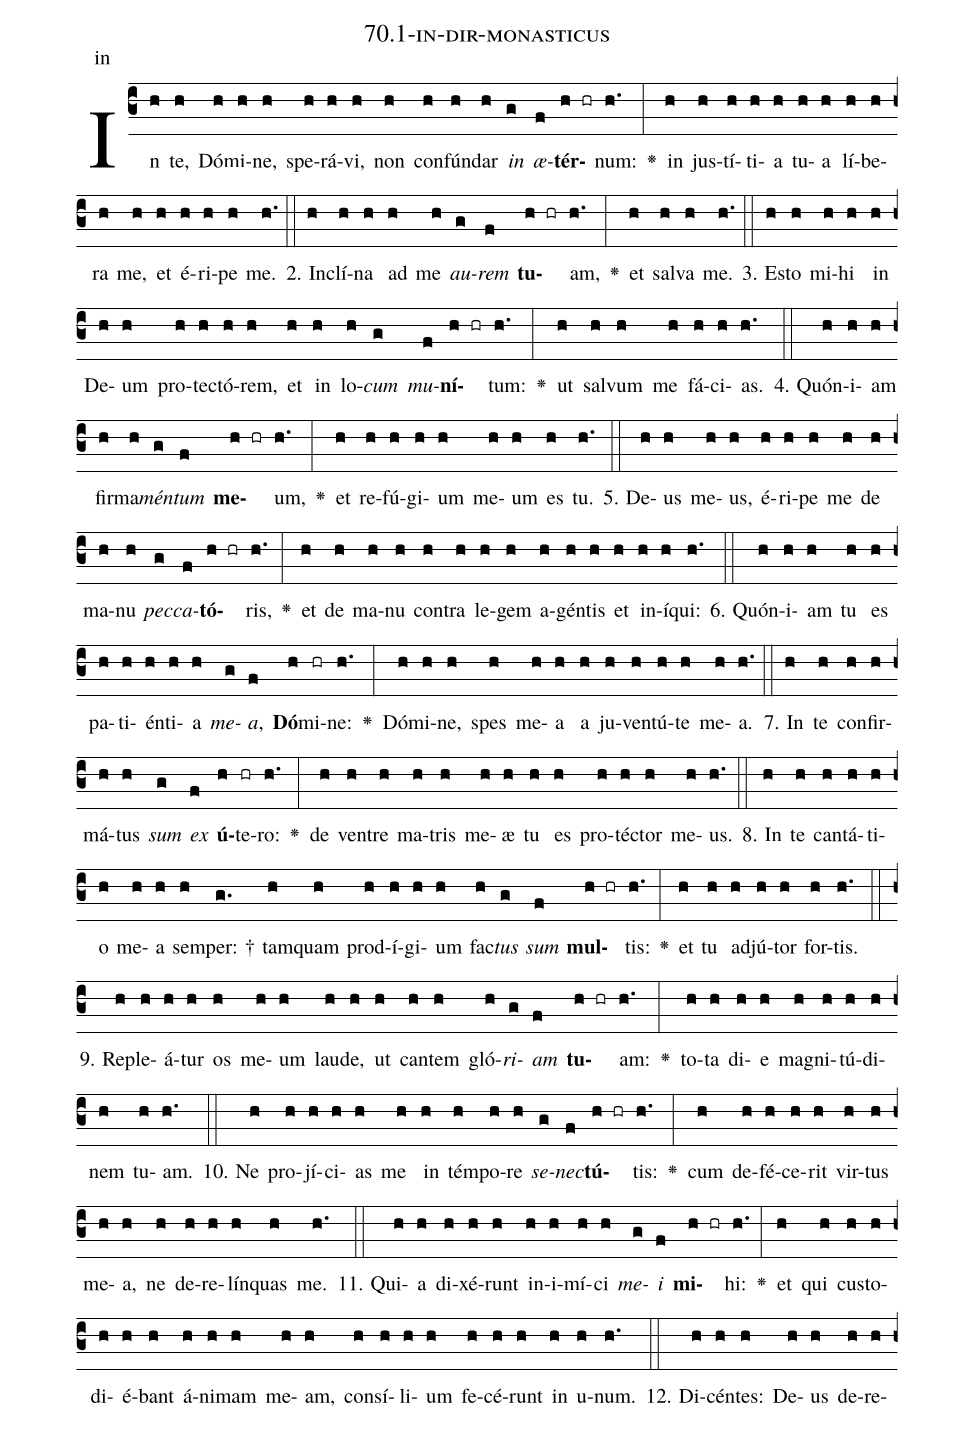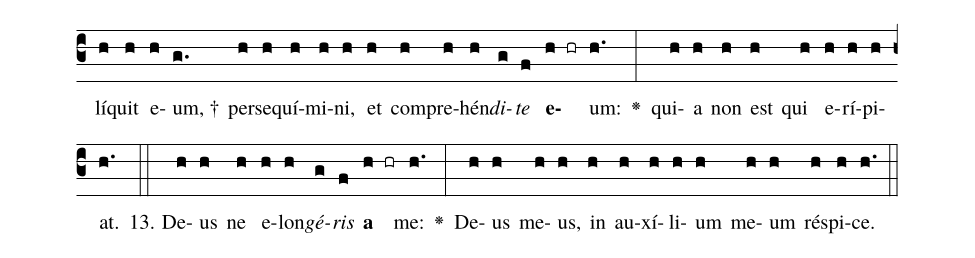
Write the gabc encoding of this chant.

name: 70.1-in-dir-monasticus;
annotation: in;
%%
(c3)In(h) te,(h) Dó(h)mi(h)ne,(h) spe(h)rá(h)vi,(h) non(h) con(h)fún(h)dar(h) <i>in</i>(g) <i>æ</i>(f)<b>tér</b>(h hr)num:(h.) <v>\greheightstar</v>(:) in(h) jus(h)tí(h)ti(h)a(h) tu(h)a(h) lí(h)be(h)ra(h) me,(h) et(h) é(h)ri(h)pe(h) me.(h.) (::)
2. In(h)clí(h)na(h) ad(h) me(h) <i>au</i>(g)<i>rem</i>(f) <b>tu</b>(h hr)am,(h.) <v>\greheightstar</v>(:) et(h) sal(h)va(h) me.(h.) (::)
3. Es(h)to(h) mi(h)hi(h) in(h) De(h)um(h) pro(h)tec(h)tó(h)rem,(h) et(h) in(h) lo(h)<i>cum</i>(g) <i>mu</i>(f)<b>ní</b>(h hr)tum:(h.) <v>\greheightstar</v>(:) ut(h) sal(h)vum(h) me(h) fá(h)ci(h)as.(h.) (::)
4. Quón(h)i(h)am(h) fir(h)ma(h)<i>mén</i>(g)<i>tum</i>(f) <b>me</b>(h hr)um,(h.) <v>\greheightstar</v>(:) et(h) re(h)fú(h)gi(h)um(h) me(h)um(h) es(h) tu.(h.) (::)
5. De(h)us(h) me(h)us,(h) é(h)ri(h)pe(h) me(h) de(h) ma(h)nu(h) <i>pec</i>(g)<i>ca</i>(f)<b>tó</b>(h hr)ris,(h.) <v>\greheightstar</v>(:) et(h) de(h) ma(h)nu(h) con(h)tra(h) le(h)gem(h) a(h)gén(h)tis(h) et(h) in(h)í(h)qui:(h.) (::)
6. Quón(h)i(h)am(h) tu(h) es(h) pa(h)ti(h)én(h)ti(h)a(h) <i>me</i>(g)<i>a</i>,(f) <b>Dó</b>(h)mi(hr)ne:(h.) <v>\greheightstar</v>(:) Dó(h)mi(h)ne,(h) spes(h) me(h)a(h) a(h) ju(h)ven(h)tú(h)te(h) me(h)a.(h.) (::)
7. In(h) te(h) con(h)fir(h)má(h)tus(h) <i>sum</i>(g) <i>ex</i>(f) <b>ú</b>(h)te(hr)ro:(h.) <v>\greheightstar</v>(:) de(h) ven(h)tre(h) ma(h)tris(h) me(h)æ(h) tu(h) es(h) pro(h)téc(h)tor(h) me(h)us.(h.) (::)
8. In(h) te(h) can(h)tá(h)ti(h)o(h) me(h)a(h) sem(h)per: †(g.) tam(h)quam(h) prod(h)í(h)gi(h)um(h) fac(h)<i>tus</i>(g) <i>sum</i>(f) <b>mul</b>(h hr)tis:(h.) <v>\greheightstar</v>(:) et(h) tu(h) ad(h)jú(h)tor(h) for(h)tis.(h.) (::)
9. Re(h)ple(h)á(h)tur(h) os(h) me(h)um(h) lau(h)de,(h) ut(h) can(h)tem(h) gló(h)<i>ri</i>(g)<i>am</i>(f) <b>tu</b>(h hr)am:(h.) <v>\greheightstar</v>(:) to(h)ta(h) di(h)e(h) ma(h)gni(h)tú(h)di(h)nem(h) tu(h)am.(h.) (::)
10. Ne(h) pro(h)jí(h)ci(h)as(h) me(h) in(h) tém(h)po(h)re(h) <i>se</i>(g)<i>nec</i>(f)<b>tú</b>(h hr)tis:(h.) <v>\greheightstar</v>(:) cum(h) de(h)fé(h)ce(h)rit(h) vir(h)tus(h) me(h)a,(h) ne(h) de(h)re(h)lín(h)quas(h) me.(h.) (::)
11. Qui(h)a(h) di(h)xé(h)runt(h) in(h)i(h)mí(h)ci(h) <i>me</i>(g)<i>i</i>(f) <b>mi</b>(h hr)hi:(h.) <v>\greheightstar</v>(:) et(h) qui(h) cus(h)to(h)di(h)é(h)bant(h) á(h)ni(h)mam(h) me(h)am,(h) con(h)sí(h)li(h)um(h) fe(h)cé(h)runt(h) in(h) u(h)num.(h.) (::)
12. Di(h)cén(h)tes:(h) De(h)us(h) de(h)re(h)lí(h)quit(h) e(h)um, †(g.) per(h)se(h)quí(h)mi(h)ni,(h) et(h) com(h)pre(h)hén(h)<i>di</i>(g)<i>te</i>(f) <b>e</b>(h hr)um:(h.) <v>\greheightstar</v>(:) qui(h)a(h) non(h) est(h) qui(h) e(h)rí(h)pi(h)at.(h.) (::)
13. De(h)us(h) ne(h) e(h)lon(h)<i>gé</i>(g)<i>ris</i>(f) <b>a</b>(h hr) me:(h.) <v>\greheightstar</v>(:) De(h)us(h) me(h)us,(h) in(h) au(h)xí(h)li(h)um(h) me(h)um(h) ré(h)spi(h)ce.(h.) (::)
